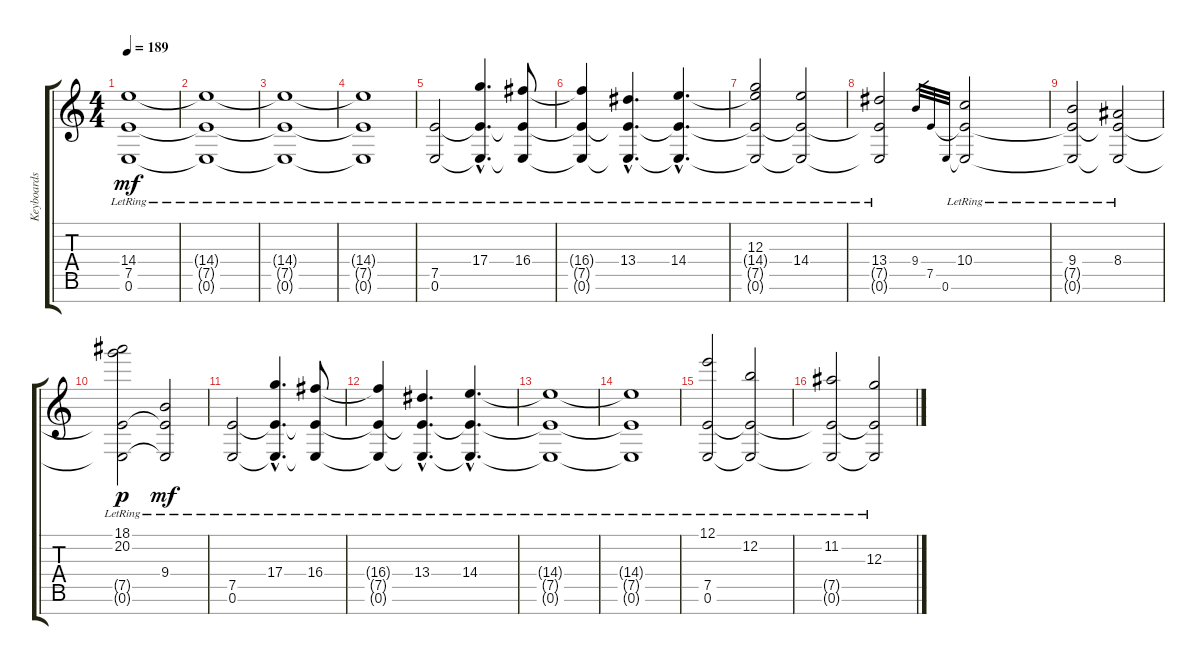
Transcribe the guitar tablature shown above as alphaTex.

\track ("Keyboards" "Keyboards") {instrument electricguitarclean}
\staff {score tabs}
\tuning (E4 B3 G3 D3 A2 E2 B1) {hide}
\ts (4 4)
\tempo 189
\clef g2
\ks c
(14.4{lr t} 7.5{lr t} 0.6{lr t}).1{dy mf} |
(14.4{lr t} 7.5{lr t} 0.6{lr t}).1 |
(14.4{lr t} 7.5{lr t} 0.6{lr t}).1 |
(14.4{lr t} 7.5{lr t} 0.6{lr t}).1 |
(7.5{lr} 0.6{lr}).2 (17.4{hac lr} 7.5{hac lr t} 0.6{hac lr t}).4{d} (16.4{lr} 7.5{lr t} 0.6{lr t}).8 |
(16.4{lr t} 7.5{lr t} 0.6{lr t}).4 (13.4{hac lr} 7.5{hac lr t} 0.6{hac lr t}).4{d} (14.4{hac lr} 7.5{hac lr t} 0.6{hac lr t}).4{d} |
(12.3{lr} 14.4{lr t} 7.5{lr t} 0.6{lr t}).2 (14.4{lr} 7.5{lr t} 0.6{lr t}).2 |
(13.4{lr} 7.5{lr t} 0.6{lr t}).2 9.4.32{gr} 7.5.32{gr} 0.6.32{gr} (10.4{lr} 7.5{lr t} 0.6{lr t}).2 |
(9.4{lr} 7.5{lr t} 0.6{lr t}).2 (8.4{lr} 7.5{lr t} 0.6{lr t}).2 |
(18.1 20.2 7.5{lr t} 0.6{lr t}).2{dy p} (9.4{lr} 7.5{lr t} 0.6{lr t}).2{dy mf} |
(7.5{lr} 0.6{lr}).2 (17.4{hac lr} 7.5{hac lr t} 0.6{hac lr t}).4{d} (16.4{lr} 7.5{lr t} 0.6{lr t}).8 |
(16.4{lr t} 7.5{lr t} 0.6{lr t}).4 (13.4{hac lr} 7.5{hac lr t} 0.6{hac lr t}).4{d} (14.4{hac lr} 7.5{hac lr t} 0.6{hac lr t}).4{d} |
(14.4{lr t} 7.5{lr t} 0.6{lr t}).1 |
(14.4{lr t} 7.5{lr t} 0.6{lr t}).1 |
(12.1{lr} 7.5{lr} 0.6{lr}).2 (12.2{lr} 7.5{lr t} 0.6{lr t}).2 |
(11.2{lr} 7.5{lr t} 0.6{lr t}).2 (12.3{lr} 7.5{lr t} 0.6{lr t}).2
